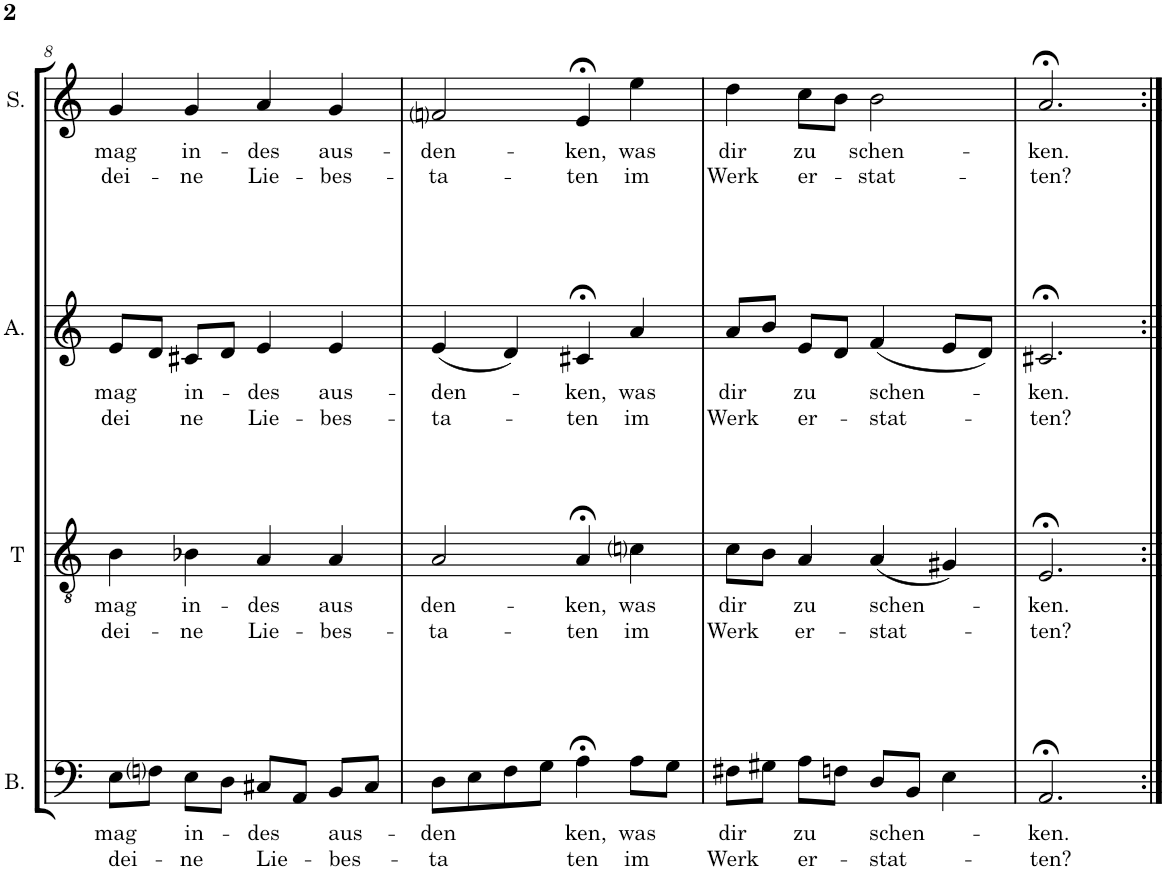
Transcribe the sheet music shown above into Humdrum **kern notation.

**kern	**text	**text	**kern	**text	**text	**kern	**text	**text	**kern	**text	**text
*part4	*part4	*part4	*part3	*part3	*part3	*part2	*part2	*part2	*part1	*part1	*part1
*staff4	*staff4	*staff4	*staff3	*staff3	*staff3	*staff2	*staff2	*staff2	*staff1	*staff1	*staff1
*I"Bass	*	*	*I"Tenor	*	*	*I"Alt	*	*	*I"Sopran	*	*
*I'B.	*	*	*I'T	*	*	*I'A.	*	*	*I'S.	*	*
!!LO:PB:g=z
*clefF4	*	*	*clefGv2	*	*	*clefG2	*	*	*clefG2	*	*
*	*	*	*	*	*	*	*	*	*Trd1c2	*	*
*k[]	*	*	*k[]	*	*	*k[]	*	*	*k[]	*	*
*M4/4	*	*	*M4/4	*	*	*M4/4	*	*	*M4/4	*	*
=8	=8	=8	=8	=8	=8	=8	=8	=8	=8	=8	=8
!	!LO:LY:b	!LO:LY:b	!	!LO:LY:b	!LO:LY:b	!	!LO:LY:b	!LO:LY:b	!	!LO:LY:b	!LO:LY:b
8E\L	mag	dei-	4B\	mag	dei-	8e/L	mag	dei	4g/	mag	dei-
8Fni\J	.	.	.	.	.	8d/J	.	.	.	.	.
!	!LO:LY:b	!LO:LY:b	!	!LO:LY:b	!LO:LY:b	!	!LO:LY:b	!LO:LY:b	!	!LO:LY:b	!LO:LY:b
8E\L	-in-	-ne	4B-X\	-in-	-ne	8c#X/L	in-	-ne	4g/	-in-	-ne
8D\J	.	.	.	.	.	8d/J	.	.	.	.	.
!	!LO:LY:b	!LO:LY:b	!	!LO:LY:b	!LO:LY:b	!	!LO:LY:b	!LO:LY:b	!	!LO:LY:b	!LO:LY:b
8C#X/L	des	Lie-	4A/	des	Lie-	4e/	des	Lie-	4a/	des	Lie-
8AA/J	.	.	.	.	.	.	.	.	.	.	.
!	!LO:LY:b	!LO:LY:b	!	!LO:LY:b	!LO:LY:b	!	!LO:LY:b	!LO:LY:b	!	!LO:LY:b	!LO:LY:b
8BB/L	-aus-	-bes-	4A/	-aus	bes-	4e/	-aus-	-bes-	4g/	-aus-	-bes-
8C#/J	.	.	.	.	.	.	.	.	.	.	.
=9	=9	=9	=9	=9	=9	=9	=9	=9	=9	=9	=9
!	!LO:LY:b	!LO:LY:b	!	!LO:LY:b	!LO:LY:b	!	!LO:LY:b	!LO:LY:b	!	!LO:LY:b	!LO:LY:b
8D\L	-den	ta	2A/	-den-	-ta-	(<4e/	-den-	-ta-	2fni/	-den-	-ta-
8E\	.	.	.	.	.	.	.	.	.	.	.
8F\	.	.	.	.	.	4d/)	.	.	.	.	.
8G\J	.	.	.	.	.	.	.	.	.	.	.
!	!LO:LY:b	!LO:LY:b	!	!LO:LY:b	!LO:LY:b	!	!LO:LY:b	!LO:LY:b	!	!LO:LY:b	!LO:LY:b
4A;<\	ken,	ten	4A;</	-ken,	ten	4c#X;</	-ken,	ten	4e;</	-ken,	ten
!	!LO:LY:b	!LO:LY:b	!	!LO:LY:b	!LO:LY:b	!	!LO:LY:b	!LO:LY:b	!	!LO:LY:b	!LO:LY:b
8A\L	was	im	4cni\	was	im	4a/	was	im	4ee\	was	im
8G\J	.	.	.	.	.	.	.	.	.	.	.
=10	=10	=10	=10	=10	=10	=10	=10	=10	=10	=10	=10
!	!LO:LY:b	!LO:LY:b	!	!LO:LY:b	!LO:LY:b	!	!LO:LY:b	!LO:LY:b	!	!LO:LY:b	!LO:LY:b
8F#X\L	dir	Werk	8c\L	dir	Werk	8a/L	dir	Werk	4dd\	dir	Werk
8G#X\J	.	.	8B\J	.	.	8b/J	.	.	.	.	.
!	!LO:LY:b	!LO:LY:b	!	!LO:LY:b	!LO:LY:b	!	!LO:LY:b	!LO:LY:b	!	!LO:LY:b	!LO:LY:b
8A\L	zu	er-	4A/	zu	er-	8e/L	zu	er-	8cc\L	zu	er-
8Fn\J	.	.	.	.	.	8d/J	.	.	8b\J	.	.
!	!LO:LY:b	!LO:LY:b	!	!LO:LY:b	!LO:LY:b	!	!LO:LY:b	!LO:LY:b	!	!LO:LY:b	!LO:LY:b
8D/L	-schen-	-stat-	(<4A/	-schen-	-stat-	(<4f/	-schen-	-stat-	2b\	-schen-	-stat-
8BB/J	.	.	.	.	.	.	.	.	.	.	.
4E\	.	.	4G#X/)	.	.	8e/L	.	.	.	.	.
.	.	.	.	.	.	8d/J)	.	.	.	.	.
=11	=11	=11	=11	=11	=11	=11	=11	=11	=11	=11	=11
!	!LO:LY:b	!LO:LY:b	!	!LO:LY:b	!LO:LY:b	!	!LO:LY:b	!LO:LY:b	!	!LO:LY:b	!LO:LY:b
2.AA;</	-ken.	ten?	2.E;</	-ken.	ten?	2.c#X;</	-ken.	ten?	2.a;</	-ken.	ten?
=:|!	=:|!	=:|!	=:|!	=:|!	=:|!	=:|!	=:|!	=:|!	=:|!	=:|!	=:|!
*-	*-	*-	*-	*-	*-	*-	*-	*-	*-	*-	*-
